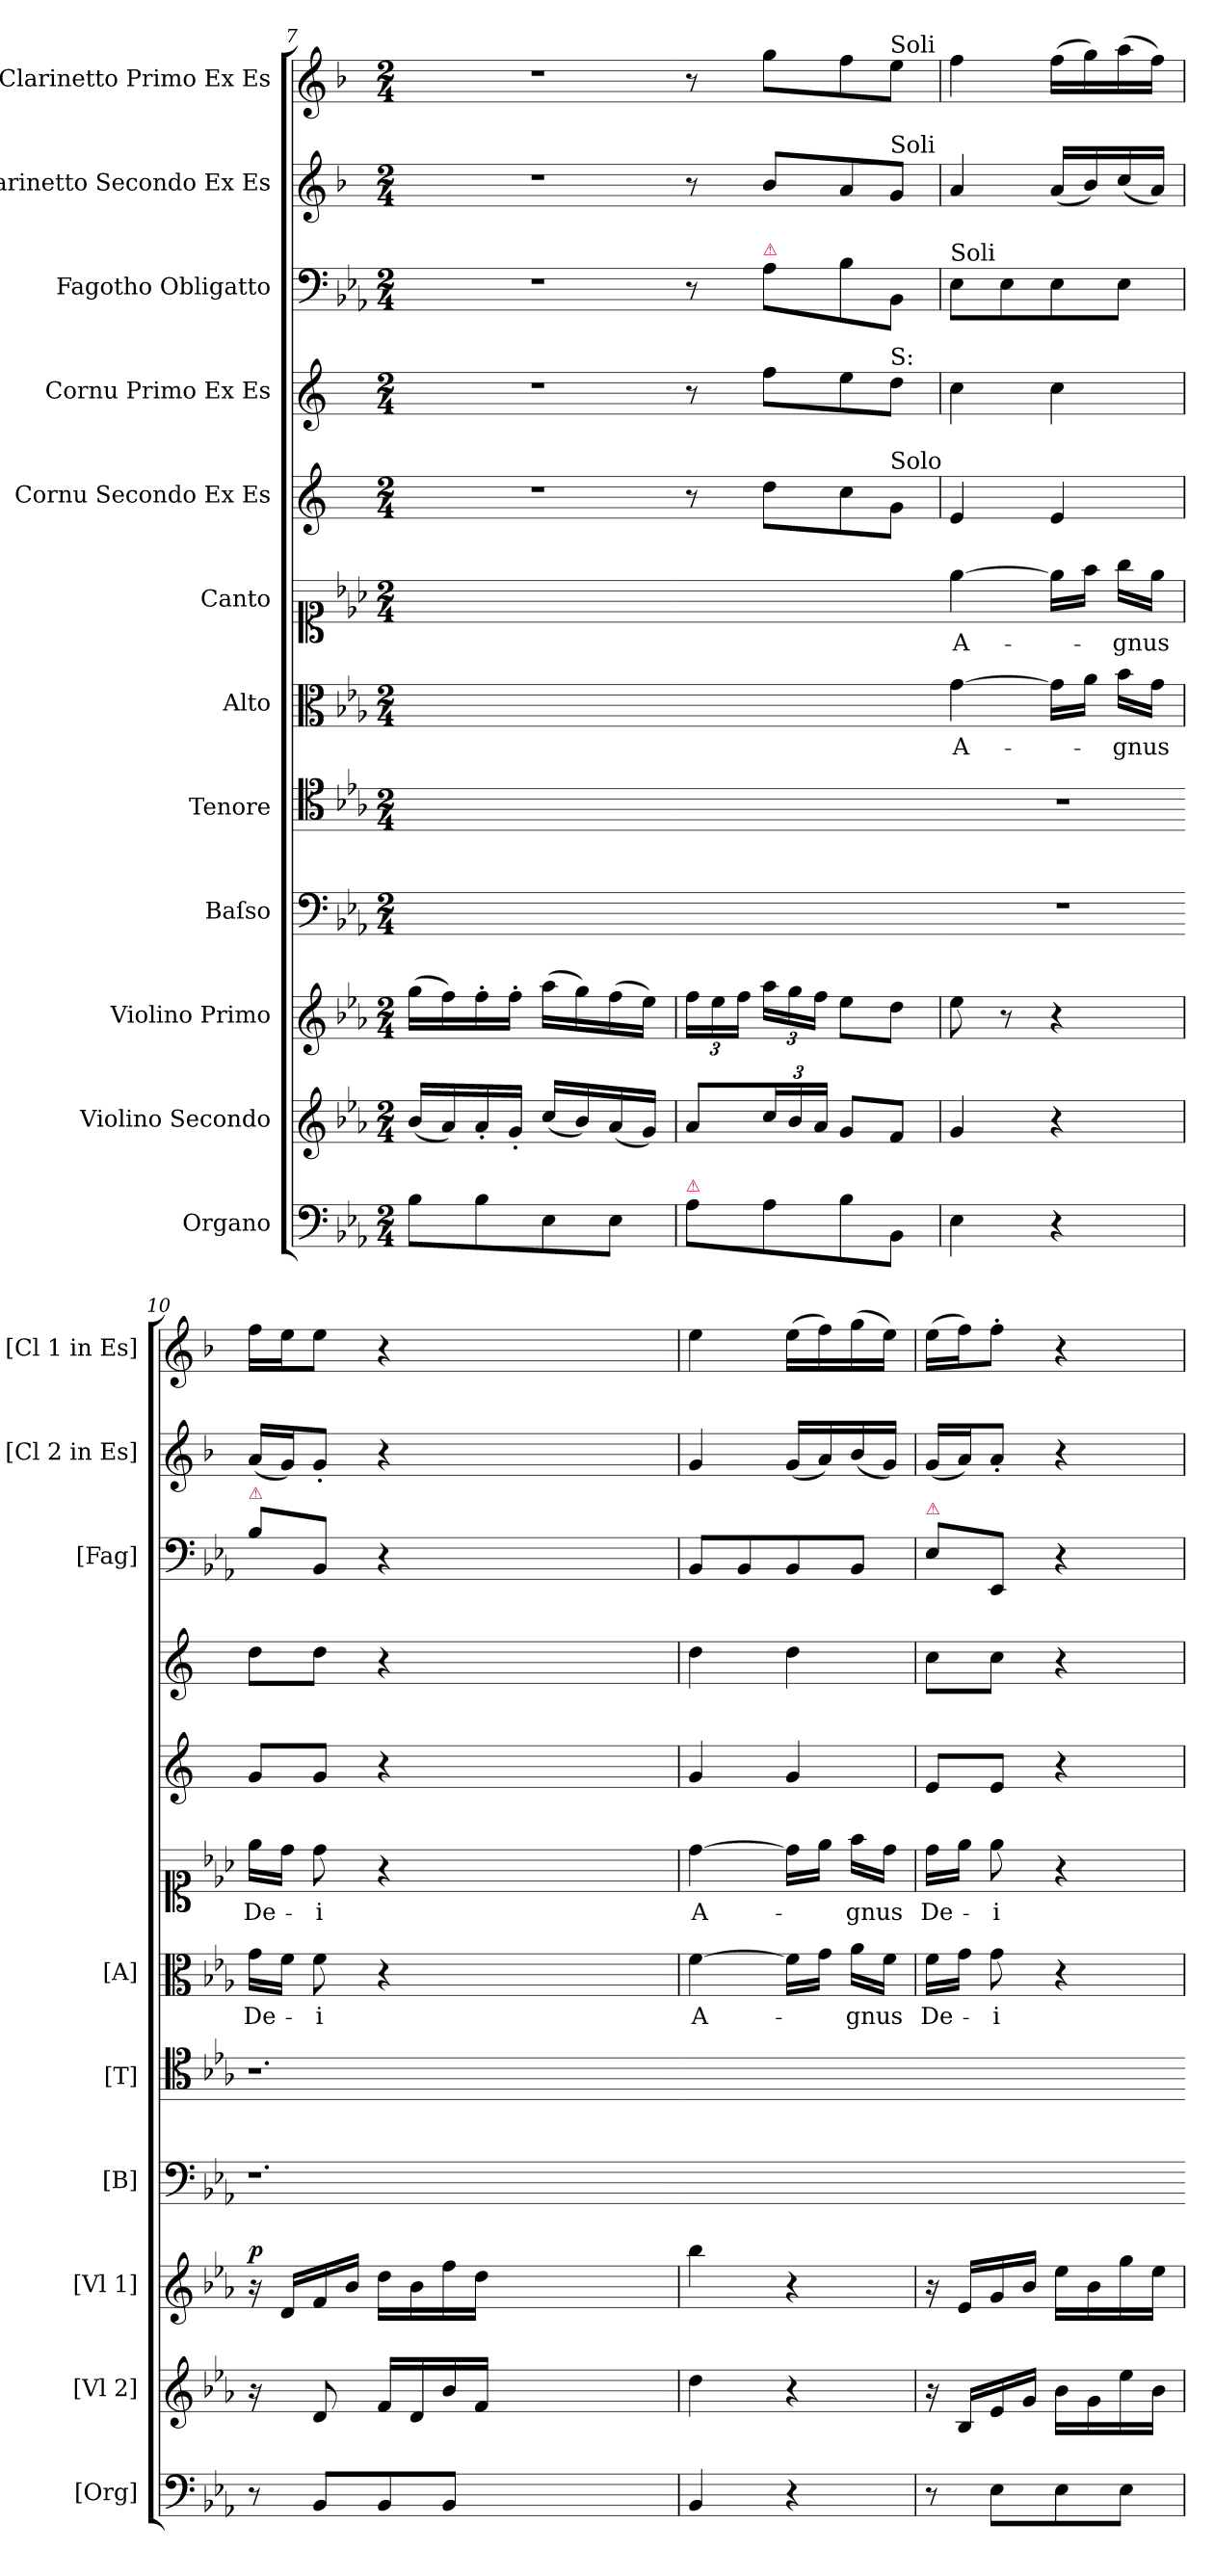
**kern	**dynam	**kern	**dynam	**kern	**dynam	**kern	**kern	**kern	**text	**kern	**text	**kern	**dynam	**kern	**dynam	**kern	**kern	**kern
*part12	*part12	*part11	*part11	*part10	*part10	*part9	*part8	*part7	*part7	*part6	*part6	*part5	*part5	*part4	*part4	*part3	*part2	*part1
*staff12	*staff12	*staff11	*staff11	*staff10	*staff10	*staff9	*staff8	*staff7	*staff7	*staff6	*staff6	*staff5	*staff5	*staff4	*staff4	*staff3	*staff2	*staff1
*I"Organo	*	*I"Violino Secondo	*	*I"Violino Primo	*	*I"Baſso	*I"Tenore	*I"Alto	*	*I"Canto	*	*I"Cornu Secondo Ex Es	*	*I"Cornu Primo Ex Es	*	*I"Fagotho Obligatto	*I"Clarinetto Secondo Ex Es	*I"Clarinetto Primo Ex Es
*I'[Org]	*	*I'[Vl 2]	*	*I'[Vl 1]	*	*I'[B]	*I'[T]	*I'[A]	*	*	*	*	*	*	*	*I'[Fag]	*I'[Cl 2 in Es]	*I'[Cl 1 in Es]
*clefF4	*	*clefG2	*	*clefG2	*	*clefF4	*clefC4	*clefC3	*	*clefC1	*	*clefG2	*	*clefG2	*	*clefF4	*clefG2	*clefG2
*	*	*	*	*	*	*	*	*	*	*	*	*ITrd5c9	*	*ITrd5c9	*	*	*ITrd1c2	*ITrd1c2
*k[b-e-a-]	*	*k[b-e-a-]	*	*k[b-e-a-]	*	*k[b-e-a-]	*k[b-e-a-]	*k[b-e-a-]	*	*k[b-e-a-]	*	*k[b-e-a-]	*	*k[b-e-a-]	*	*k[b-e-a-]	*k[b-e-a-]	*k[b-e-a-]
*E-:	*	*E-:	*	*E-:	*	*E-:	*E-:	*E-:	*	*E-:	*	*E-:	*	*E-:	*	*E-:	*E-:	*E-:
*M2/4	*	*M2/4	*	*M2/4	*	*M2/4	*M2/4	*M2/4	*	*M2/4	*	*M2/4	*	*M2/4	*	*M2/4	*M2/4	*M2/4
=7	=7	=7	=7	=7	=7	=7	=7	=7	=7	=7	=7	=7	=7	=7	=7	=7	=7	=7
8B-\L	.	(<16b-/LL	.	(>16gg\LL	.	2ryy	2ryy	2ryy	.	2ryy	.	2r	.	2r	.	2r	2r	2r
.	.	16a-/)	.	16ff\)	.	.	.	.	.	.	.	.	.	.	.	.	.	.
8B-\	.	16a-'</	.	16ff'>\	.	.	.	.	.	.	.	.	.	.	.	.	.	.
.	.	16g'</JJ	.	16ff'>\JJ	.	.	.	.	.	.	.	.	.	.	.	.	.	.
8E-\	.	(<16cc/LL	.	(>16aa-\LL	.	.	.	.	.	.	.	.	.	.	.	.	.	.
.	.	16b-/)	.	16gg\)	.	.	.	.	.	.	.	.	.	.	.	.	.	.
8E-\J	.	(<16a-/	.	(>16ff\	.	.	.	.	.	.	.	.	.	.	.	.	.	.
.	.	16g/JJ)	.	16ee-\JJ)	.	.	.	.	.	.	.	.	.	.	.	.	.	.
=8	=8	=8	=8	=8	=8	=8-	=8-	=8-	=8	=8-	=8	=8	=8	=8	=8	=8	=8	=8
!LO:TX:a:color=crimson:t=⚠	!	!	!	!	!	!	!	!	!	!	!	!	!	!	!	!	!	!
8A-\L	.	8a-/L	.	24ff\LL	.	2ryy	2ryy	2ryy	.	2ryy	.	8r	.	8r	.	8r	8r	8r
.	.	.	.	24ee-\	.	.	.	.	.	.	.	.	.	.	.	.	.	.
.	.	.	.	24ff\JJ	.	.	.	.	.	.	.	.	.	.	.	.	.	.
!	!	!	!	!	!	!	!	!	!	!	!	!	!	!	!	!LO:TX:a:color=crimson:t=⚠	!	!
8A-\	.	24cc/L	.	24aa-\LL	.	.	.	.	.	.	.	8f\L	.	8a-\L	.	8A-\L	8a-/L	8ff\L
.	.	24b-/	.	24gg\	.	.	.	.	.	.	.	.	.	.	.	.	.	.
.	.	24a-/JJ	.	24ff\JJ	.	.	.	.	.	.	.	.	.	.	.	.	.	.
8B-\	.	8g/L	.	8ee-\L	.	.	.	.	.	.	.	8e-\	.	8g\	.	8B-\	8g/	8ee-\
!	!	!	!	!	!	!	!	!	!	!	!	!	!	!	!	!	!	!LO:TX:a:t=Soli
!	!	!	!	!	!	!	!	!	!	!	!	!	!	!	!	!	!LO:TX:a:t=Soli	!
!	!	!	!	!	!	!	!	!	!	!	!	!	!	!LO:TX:a:t=S&colon;	!	!	!	!
!	!	!	!	!	!	!	!	!	!	!	!	!LO:TX:a:t=Solo	!	!	!	!	!	!
8BB-/J	.	8f/J	.	8dd\J	.	.	.	.	.	.	.	8B-\J	.	8f\J	.	8BB-/J	8f/J	8dd\J
=9	=9	=9	=9	=9	=9	=9-	=9-	=9	=9	=9	=9	=9	=9	=9	=9	=9	=9	=9
!	!	!	!	!	!	!	!	!	!	!	!	!	!	!	!	!LO:TX:a:t=Soli	!	!
!	!	!	!	!	!	!	!	!	!	!	!	!	!LO:DY:a	!	!LO:DY:a:rj	!	!	!
4E-\	.	4g/	.	8ee-\	.	2r	2r	[4g\	A-	[4ee-\	A-	4G/	p&colon;	4e-\	p&colon;	8E-\L	4g/	4ee-\
.	.	.	.	8r	.	.	.	.	.	.	.	.	.	.	.	8E-\	.	.
4r	.	4r	.	4r	.	.	.	16g\LL]	.	16ee-\LL]	.	4G/	.	4e-\	.	8E-\	(<16g/LL	(>16ee-\LL
.	.	.	.	.	.	.	.	16a-\JJ	.	16ff\JJ	.	.	.	.	.	.	16a-/)	16ff\)
.	.	.	.	.	.	.	.	16b-\LL	-gnus	16gg\LL	-gnus	.	.	.	.	8E-\J	(<16b-/	(>16gg\
.	.	.	.	.	.	.	.	16g\JJ	.	16ee-\JJ	.	.	.	.	.	.	16g/JJ)	16ee-\JJ)
=10	=10	=10	=10	=10	=10	=10-	=10-	=10	=10	=10	=10	=10	=10	=10	=10	=10	=10	=10
!	!	!	!	!	!	!	!	!	!	!	!	!	!	!	!	!LO:TX:a:color=crimson:t=⚠	!	!
!	!LO:DY:a	!LO:N:vis=16	!LO:DY:a	!	!LO:DY:a	!	!	!	!	!	!	!	!	!	!	!	!	!
8r	p&colon;	8r	p&colon;	16r	p	1.r	1.r	16g\LL	De-	16ee-\LL	De-	8B-/L	.	8f\L	.	8B-\L	(<16g/LL	16ee-\LL
.	.	.	.	16d/LL	.	.	.	16f\JJ	.	16dd\JJ	.	.	.	.	.	.	16f/J)	16dd\J
8BB-/L	.	8d/	.	16f/	.	.	.	8f\	-i	8dd\	-i	8B-/J	.	8f\J	.	8BB-/J	8f'</J	8dd\J
.	.	.	.	16b-/JJ	.	.	.	.	.	.	.	.	.	.	.	.	.	.
8BB-/	.	16f/LL	.	16dd\LL	.	.	.	4r	.	4r	.	4r	.	4r	.	4r	4r	4r
.	.	16d/	.	16b-\	.	.	.	.	.	.	.	.	.	.	.	.	.	.
8BB-/J	.	16b-/	.	16ff\	.	.	.	.	.	.	.	.	.	.	.	.	.	.
.	.	16f/JJ	.	16dd\JJ	.	.	.	.	.	.	.	.	.	.	.	.	.	.
1ryy	.	1ryy	.	1ryy	.	.	.	1ryy	.	1ryy	.	1ryy	.	1ryy	.	1ryy	1ryy	1ryy
=11	=11	=11	=11	=11	=11	=11-	=11-	=11	=11	=11	=11	=11	=11	=11	=11	=11	=11	=11
!	!	!	!	!	!	!	!	!	!LO:LY:i	!	!LO:LY:i	!	!	!	!	!	!	!
4BB-/	.	4dd\	.	4bb-\	.	2ryy	2ryy	[4f\	A-	[4dd\	A-	4B-/	.	4f\	.	8BB-/L	4f/	4dd\
.	.	.	.	.	.	.	.	.	.	.	.	.	.	.	.	8BB-/	.	.
4r	.	4r	.	4r	.	.	.	16f\LL]	.	16dd\LL]	.	4B-/	.	4f\	.	8BB-/	(<16f/LL	(>16dd\LL
.	.	.	.	.	.	.	.	16g\JJ	.	16ee-\JJ	.	.	.	.	.	.	16g/)	16ee-\)
!	!	!	!	!	!	!	!	!	!LO:LY:i	!	!LO:LY:i	!	!	!	!	!	!	!
.	.	.	.	.	.	.	.	16a-\LL	-gnus	16ff\LL	-gnus	.	.	.	.	8BB-/J	(<16a-/	(>16ff\
.	.	.	.	.	.	.	.	16f\JJ	.	16dd\JJ	.	.	.	.	.	.	16f/JJ)	16dd\JJ)
=12	=12	=12	=12	=12	=12	=12-	=12-	=12	=12	=12	=12	=12	=12	=12	=12	=12	=12	=12
!	!	!	!	!	!	!	!	!	!	!	!	!	!	!	!	!LO:TX:a:color=crimson:t=⚠	!	!
!	!	!	!	!	!	!	!	!	!LO:LY:i	!	!LO:LY:i	!	!	!	!	!	!	!
8r	.	16r	.	16r	.	2ryy	2ryy	16f\LL	De-	16dd\LL	De-	8G/L	.	8e-\L	.	8E-\L	(<16f/LL	(>16dd\LL
.	.	16B-/LL	.	16e-/LL	.	.	.	16g\JJ	.	16ee-\JJ	.	.	.	.	.	.	16g/J)	16ee-\J)
!	!	!	!	!	!	!	!	!	!LO:LY:i	!	!LO:LY:i	!	!	!	!	!	!	!
8E-\L	.	16e-/	.	16g/	.	.	.	8g\	-i	8ee-\	-i	8G/J	.	8e-\J	.	8EE-/J	8g'</J	8ee-'>\J
.	.	16g/JJ	.	16b-/JJ	.	.	.	.	.	.	.	.	.	.	.	.	.	.
8E-\	.	16b-\LL	.	16ee-\LL	.	.	.	4r	.	4r	.	4r	.	4r	.	4r	4r	4r
.	.	16g\	.	16b-\	.	.	.	.	.	.	.	.	.	.	.	.	.	.
8E-\J	.	16ee-\	.	16gg\	.	.	.	.	.	.	.	.	.	.	.	.	.	.
.	.	16b-\JJ	.	16ee-\JJ	.	.	.	.	.	.	.	.	.	.	.	.	.	.
=	=	=	=	=	=	=-	=-	=	=	=	=	=	=	=	=	=	=	=
*-	*-	*-	*-	*-	*-	*-	*-	*-	*-	*-	*-	*-	*-	*-	*-	*-	*-	*-
